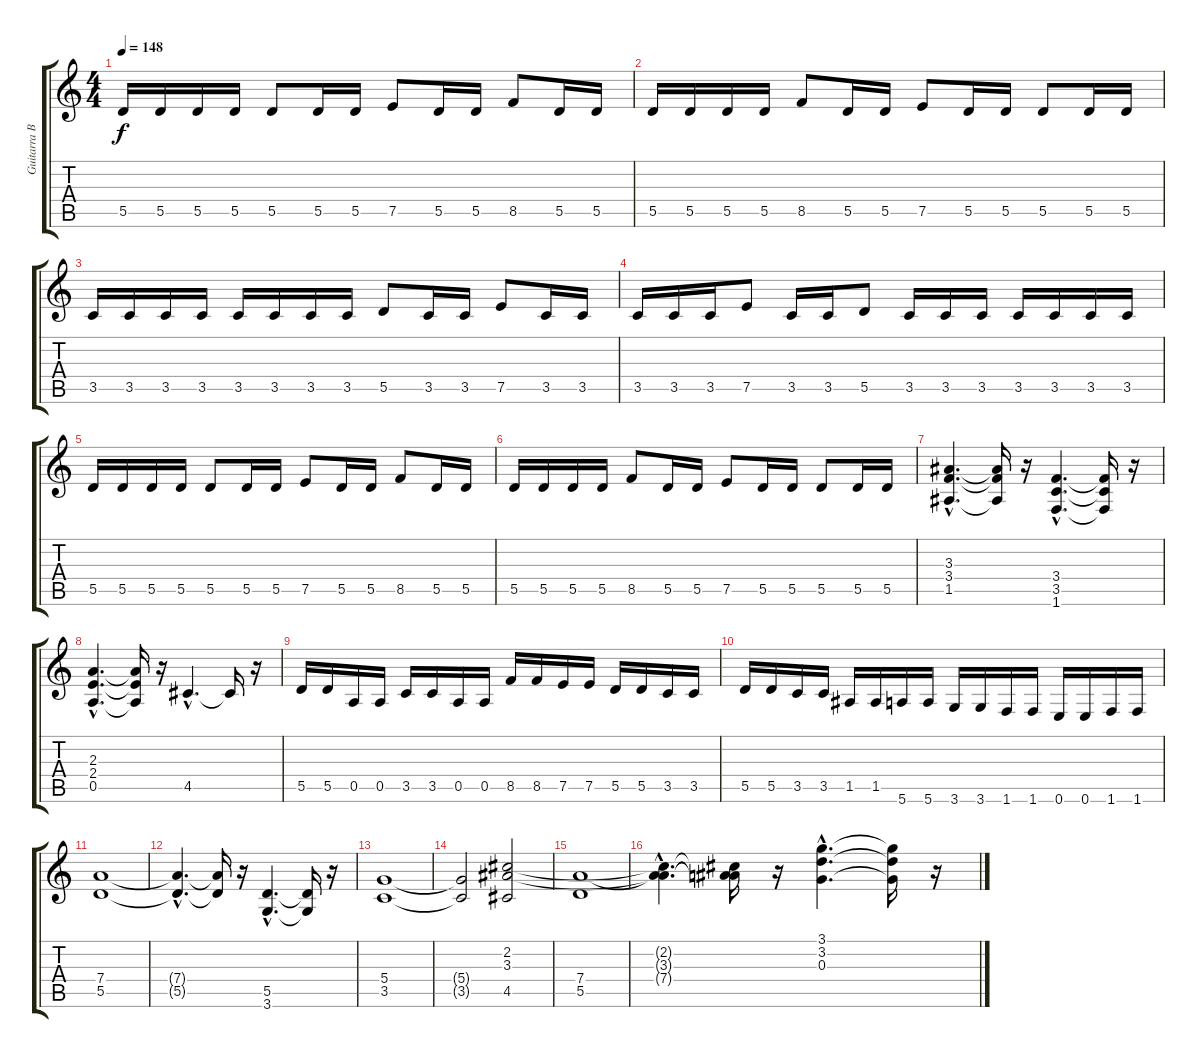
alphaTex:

\track ("Guitarra Base" "Guitarra B") {instrument distortionguitar}
\staff {score tabs}
\tuning (E4 B3 G3 D3 A2 E2) {hide}
\ts (4 4)
\tempo 148
\clef g2
\ks c
5.5.16{dy f} 5.5.16 5.5.16 5.5.16 5.5.8 5.5.16 5.5.16 7.5.8 5.5.16 5.5.16 8.5.8 5.5.16 5.5.16 |
5.5.16 5.5.16 5.5.16 5.5.16 8.5.8 5.5.16 5.5.16 7.5.8 5.5.16 5.5.16 5.5.8 5.5.16 5.5.16 |
3.5.16 3.5.16 3.5.16 3.5.16 3.5.16 3.5.16 3.5.16 3.5.16 5.5.8 3.5.16 3.5.16 7.5.8 3.5.16 3.5.16 |
3.5.16 3.5.16 3.5.16 7.5.8 3.5.16 3.5.16 5.5.8 3.5.16 3.5.16 3.5.16 3.5.16 3.5.16 3.5.16 3.5.16 |
5.5.16 5.5.16 5.5.16 5.5.16 5.5.8 5.5.16 5.5.16 7.5.8 5.5.16 5.5.16 8.5.8 5.5.16 5.5.16 |
5.5.16 5.5.16 5.5.16 5.5.16 8.5.8 5.5.16 5.5.16 7.5.8 5.5.16 5.5.16 5.5.8 5.5.16 5.5.16 |
(3.3{hac} 3.4{hac} 1.5{hac}).4{d} (3.3{t} 3.4{t} 1.5{t}).16 r.16 (3.4{hac} 3.5{hac} 1.6{hac}).4{d} (3.4{t} 3.5{t} 1.6{t}).16 r.16 |
(2.3{hac} 2.4{hac} 0.5{hac}).4{d} (2.3{t} 2.4{t} 0.5{t}).16 r.16 4.5{hac}.4{d} 4.5{t}.16 r.16 |
5.5.16 5.5.16 0.5.16 0.5.16 3.5.16 3.5.16 0.5.16 0.5.16 8.5.16 8.5.16 7.5.16 7.5.16 5.5.16 5.5.16 3.5.16 3.5.16 |
5.5.16 5.5.16 3.5.16 3.5.16 1.5.16 1.5.16 5.6.16 5.6.16 3.6.16 3.6.16 1.6.16 1.6.16 0.6.16 0.6.16 1.6.16 1.6.16 |
(7.4 5.5).1 |
(7.4{hac t} 5.5{hac t}).4{d} (7.4{t} 5.5{t}).16 r.16 (5.5{hac} 3.6{hac}).4{d} (5.5{t} 3.6{t}).16 r.16 |
(5.4 3.5).1 |
(5.4{t} 3.5{t}).2 (2.2 3.3 4.5).2 |
(7.4 5.5).1 |
(2.2{hac t} 3.3{hac t} 7.4{hac t}).4{d} (2.2{t} 3.3{t} 7.4{t}).16 r.16 (3.1{hac} 3.2{hac} 0.3{hac}).4{d} (3.1{t} 3.2{t} 0.3{t}).16 r.16
